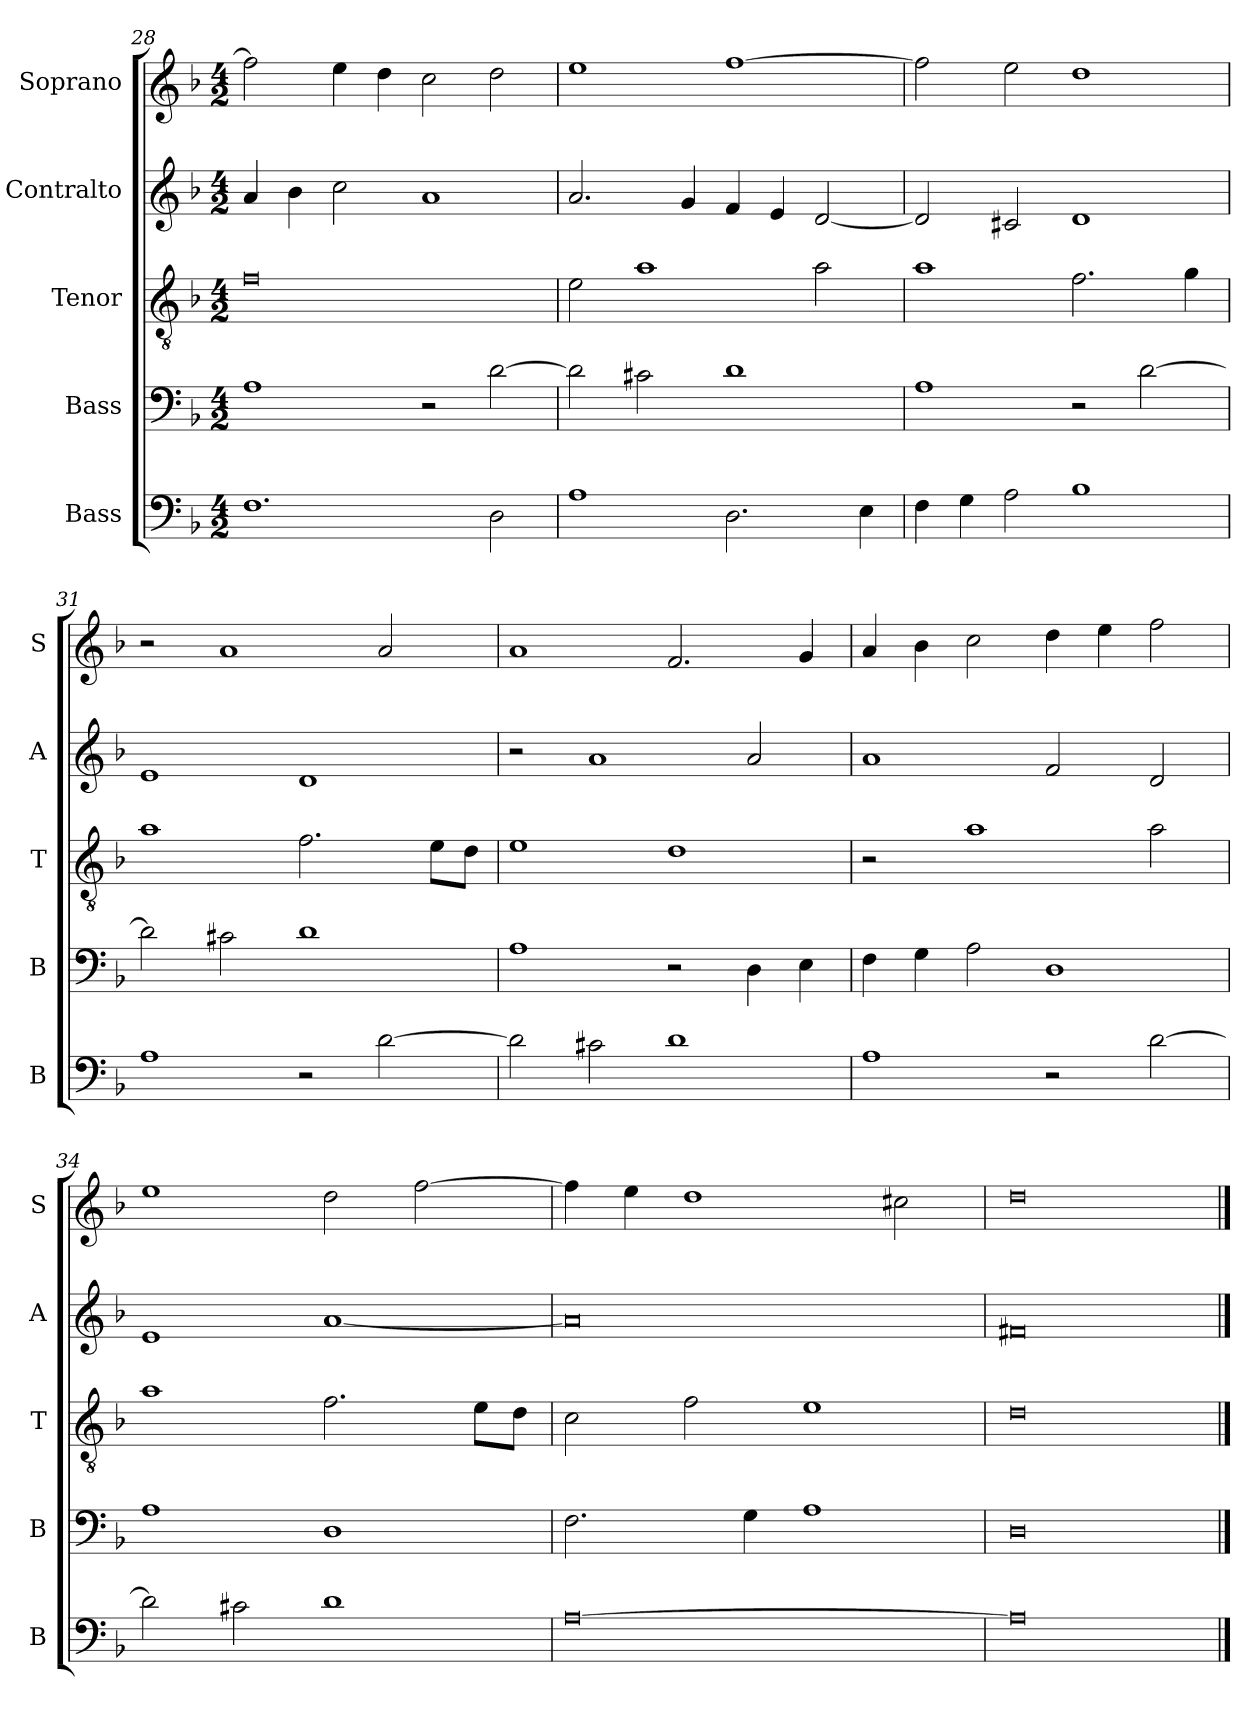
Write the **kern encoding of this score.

**kern	**kern	**kern	**kern	**kern
*part5	*part4	*part3	*part2	*part1
*staff5	*staff4	*staff3	*staff2	*staff1
*I"Bass	*I"Bass	*I"Tenor	*I"Contralto	*I"Soprano
*I'B	*I'B	*I'T	*I'A	*I'S
*clefF4	*clefF4	*clefGv2	*clefG2	*clefG2
*k[b-]	*k[b-]	*k[b-]	*k[b-]	*k[b-]
*D:aeo	*D:aeo	*D:aeo	*D:aeo	*D:aeo
*M4/2	*M4/2	*M4/2	*M4/2	*M4/2
=28	=28	=28	=28	=28
1.F	1A	0f	4a	2ff]
.	.	.	4b-	.
.	.	.	2cc	4ee
.	.	.	.	4dd
.	2r	.	1a	2cc
2D	[2d	.	.	2dd
=29	=29	=29	=29	=29
1A	2d]	2e	2.a	1ee
.	2c#X	1a	.	.
.	.	.	4g	.
2.D	1d	.	4f	[1ff
.	.	.	4e	.
.	.	2a	[2d	.
4E	.	.	.	.
=30	=30	=30	=30	=30
4F	1A	1a	2d]	2ff]
4G	.	.	.	.
2A	.	.	2c#X	2ee
1B-	2r	2.f	1d	1dd
.	[2d	.	.	.
.	.	4g	.	.
=31	=31	=31	=31	=31
1A	2d]	1a	1e	2r
.	2c#X	.	.	1a
2r	1d	2.f	1d	.
[2d	.	.	.	2a
.	.	8e\L	.	.
.	.	8d\J	.	.
=32	=32	=32	=32	=32
2d]	1A	1e	2r	1a
2c#X	.	.	1a	.
1d	2r	1d	.	2.f
.	4D	.	2a	.
.	4E	.	.	4g
=33	=33	=33	=33	=33
1A	4F	2r	1a	4a
.	4G	.	.	4b-
.	2A	1a	.	2cc
2r	1D	.	2f	4dd
.	.	.	.	4ee
[2d	.	2a	2d	2ff
=34	=34	=34	=34	=34
2d]	1A	1a	1e	1ee
2c#X	.	.	.	.
1d	1D	2.f	[1a	2dd
.	.	.	.	[2ff
.	.	8e\L	.	.
.	.	8d\J	.	.
=35	=35	=35	=35	=35
[0A	2.F	2c	0a]	4ff]
.	.	.	.	4ee
.	.	2f	.	1dd
.	4G	.	.	.
.	1A	1e	.	.
.	.	.	.	2cc#X
=36	=36	=36	=36	=36
0A]	0D	0d	0f#X	0dd
==	==	==	==	==
*-	*-	*-	*-	*-
